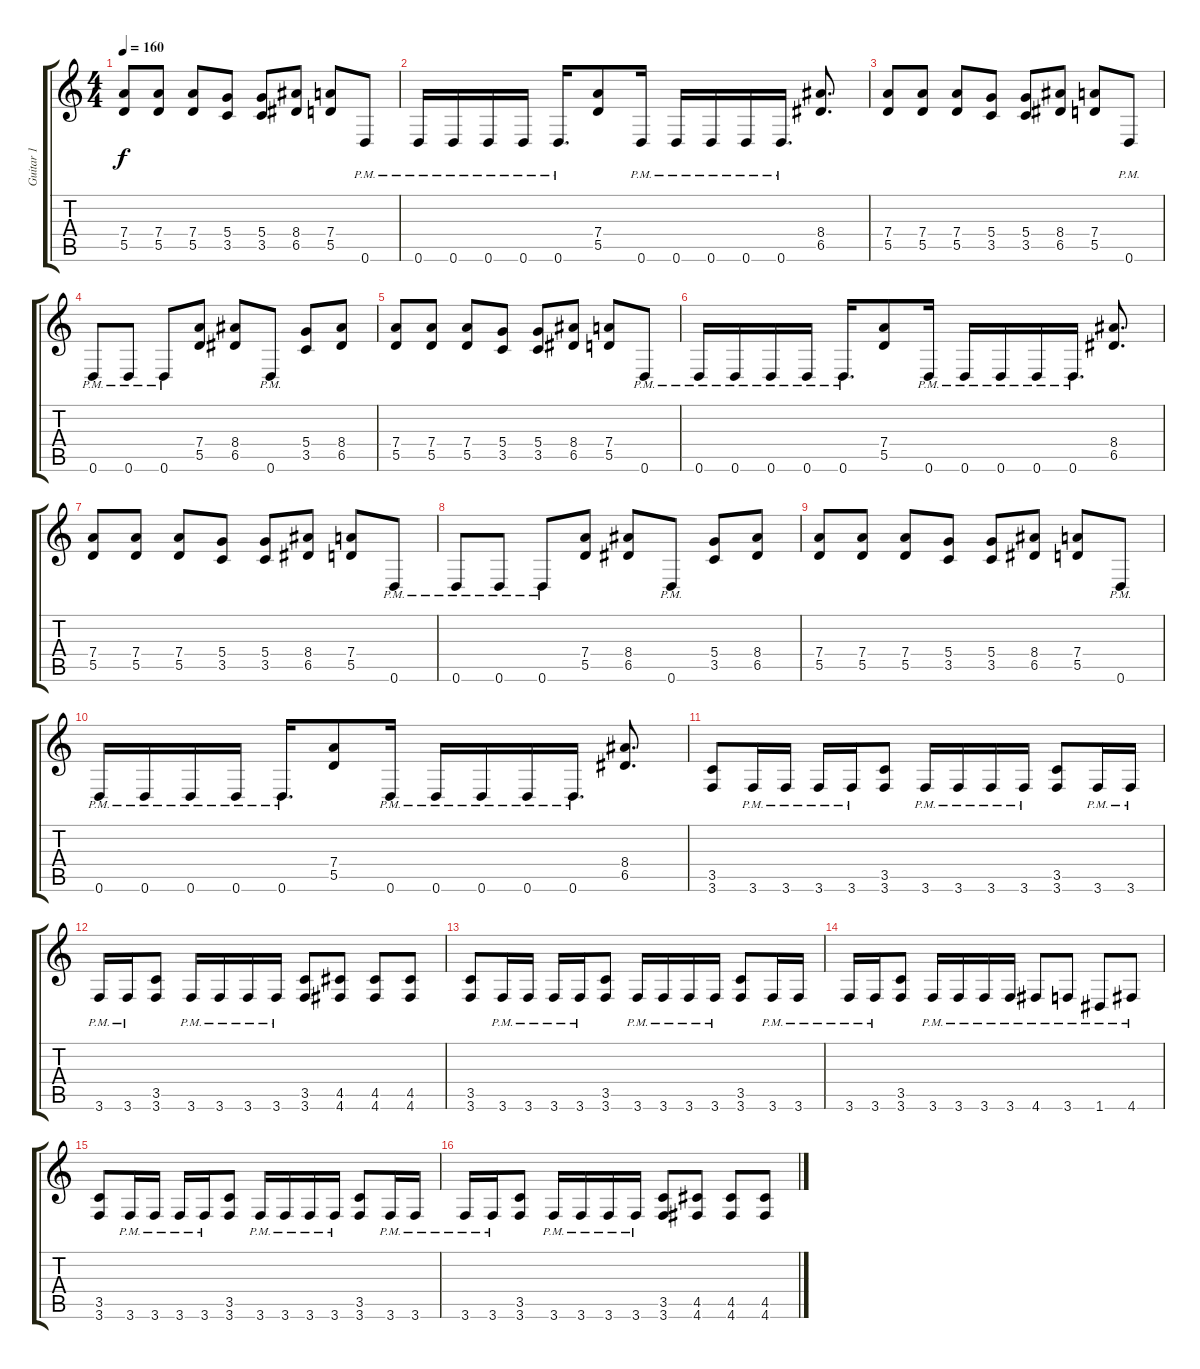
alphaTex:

\track ("Guitar 1" "Guitar 1") {instrument distortionguitar}
\staff {score tabs}
\tuning (E4 B3 G3 D3 A2 D2) {hide}
\ts (4 4)
\tempo 160
\clef g2
\ks c
(7.4 5.5).8{dy f} (7.4 5.5).8 (7.4 5.5).8 (5.4 3.5).8 (5.4 3.5).8 (8.4 6.5).8 (7.4 5.5).8 0.6{pm}.8 |
0.6{pm}.16 0.6{pm}.16 0.6{pm}.16 0.6{pm}.16 0.6{pm}.16{d} (7.4 5.5).8 0.6{pm}.16 0.6{pm}.16 0.6{pm}.16 0.6{pm}.16 0.6{pm}.16{d} (8.4 6.5).8{d} |
(7.4 5.5).8 (7.4 5.5).8 (7.4 5.5).8 (5.4 3.5).8 (5.4 3.5).8 (8.4 6.5).8 (7.4 5.5).8 0.6{pm}.8 |
0.6{pm}.8 0.6{pm}.8 0.6{pm}.8 (7.4 5.5).8 (8.4 6.5).8 0.6{pm}.8 (5.4 3.5).8 (8.4 6.5).8 |
(7.4 5.5).8 (7.4 5.5).8 (7.4 5.5).8 (5.4 3.5).8 (5.4 3.5).8 (8.4 6.5).8 (7.4 5.5).8 0.6{pm}.8 |
0.6{pm}.16 0.6{pm}.16 0.6{pm}.16 0.6{pm}.16 0.6{pm}.16{d} (7.4 5.5).8 0.6{pm}.16 0.6{pm}.16 0.6{pm}.16 0.6{pm}.16 0.6{pm}.16{d} (8.4 6.5).8{d} |
(7.4 5.5).8 (7.4 5.5).8 (7.4 5.5).8 (5.4 3.5).8 (5.4 3.5).8 (8.4 6.5).8 (7.4 5.5).8 0.6{pm}.8 |
0.6{pm}.8 0.6{pm}.8 0.6{pm}.8 (7.4 5.5).8 (8.4 6.5).8 0.6{pm}.8 (5.4 3.5).8 (8.4 6.5).8 |
(7.4 5.5).8 (7.4 5.5).8 (7.4 5.5).8 (5.4 3.5).8 (5.4 3.5).8 (8.4 6.5).8 (7.4 5.5).8 0.6{pm}.8 |
0.6{pm}.16 0.6{pm}.16 0.6{pm}.16 0.6{pm}.16 0.6{pm}.16{d} (7.4 5.5).8 0.6{pm}.16 0.6{pm}.16 0.6{pm}.16 0.6{pm}.16 0.6{pm}.16{d} (8.4 6.5).8{d} |
(3.5 3.6).8 3.6{pm}.16 3.6{pm}.16 3.6{pm}.16 3.6{pm}.16 (3.5 3.6).8 3.6{pm}.16 3.6{pm}.16 3.6{pm}.16 3.6{pm}.16 (3.5 3.6).8 3.6{pm}.16 3.6{pm}.16 |
3.6{pm}.16 3.6{pm}.16 (3.5 3.6).8 3.6{pm}.16 3.6{pm}.16 3.6{pm}.16 3.6{pm}.16 (3.5 3.6).8 (4.5 4.6).8 (4.5 4.6).8 (4.5 4.6).8 |
(3.5 3.6).8 3.6{pm}.16 3.6{pm}.16 3.6{pm}.16 3.6{pm}.16 (3.5 3.6).8 3.6{pm}.16 3.6{pm}.16 3.6{pm}.16 3.6{pm}.16 (3.5 3.6).8 3.6{pm}.16 3.6{pm}.16 |
3.6{pm}.16 3.6{pm}.16 (3.5 3.6).8 3.6{pm}.16 3.6{pm}.16 3.6{pm}.16 3.6{pm}.16 4.6{pm}.8 3.6{pm}.8 1.6{pm}.8 4.6{pm}.8 |
(3.5 3.6).8 3.6{pm}.16 3.6{pm}.16 3.6{pm}.16 3.6{pm}.16 (3.5 3.6).8 3.6{pm}.16 3.6{pm}.16 3.6{pm}.16 3.6{pm}.16 (3.5 3.6).8 3.6{pm}.16 3.6{pm}.16 |
3.6{pm}.16 3.6{pm}.16 (3.5 3.6).8 3.6{pm}.16 3.6{pm}.16 3.6{pm}.16 3.6{pm}.16 (3.5 3.6).8 (4.5 4.6).8 (4.5 4.6).8 (4.5 4.6).8
